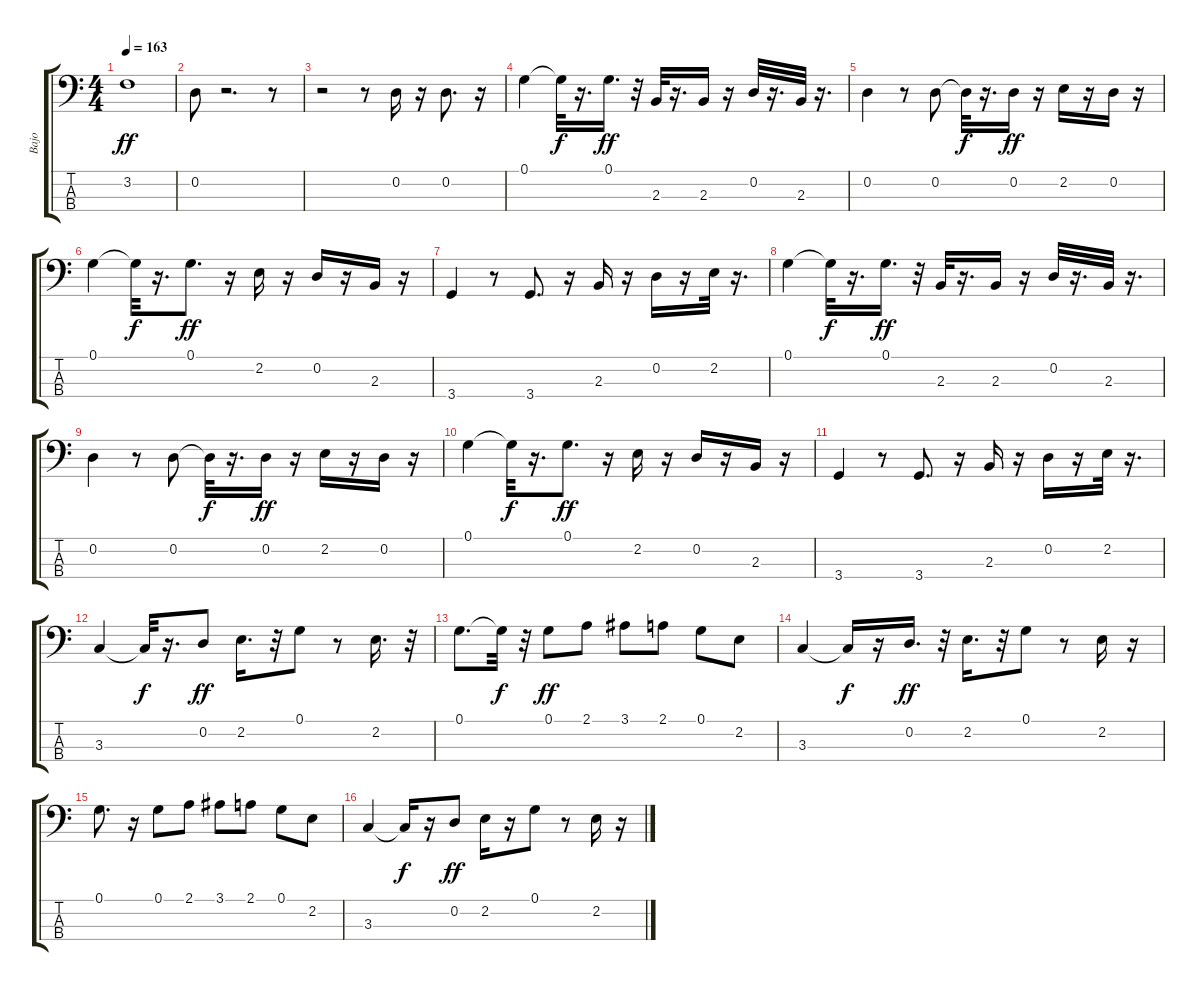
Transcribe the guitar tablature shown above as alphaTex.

\track ("Bajo" "Bajo") {instrument electricbassfinger}
\staff {score tabs}
\tuning (G2 D2 A1 E1) {hide}
\ts (4 4)
\tempo 163
\clef f4
\ks c
3.2.1{dy ff} |
0.2.8 r.2{d} r.8 |
r.2 r.8 0.2.16 r.16 0.2.8{d} r.16 |
0.1.4 0.1{t}.32{dy f} r.16{d} 0.1.16{d dy ff} r.32 2.3.32 r.16{d} 2.3.16 r.16 0.2.32 r.16{d} 2.3.32 r.16{d} |
0.2.4 r.8 0.2.8 0.2{t}.32{dy f} r.16{d} 0.2.16{dy ff} r.16 2.2.16 r.16 0.2.16 r.16 |
0.1.4 0.1{t}.32{dy f} r.16{d} 0.1.8{d dy ff} r.16 2.2.16 r.16 0.2.16 r.16 2.3.16 r.16 |
3.4.4 r.8 3.4.8{d} r.16 2.3.16 r.16 0.2.16 r.16 2.2.32 r.16{d} |
0.1.4 0.1{t}.32{dy f} r.16{d} 0.1.16{d dy ff} r.32 2.3.32 r.16{d} 2.3.16 r.16 0.2.32 r.16{d} 2.3.32 r.16{d} |
0.2.4 r.8 0.2.8 0.2{t}.32{dy f} r.16{d} 0.2.16{dy ff} r.16 2.2.16 r.16 0.2.16 r.16 |
0.1.4 0.1{t}.32{dy f} r.16{d} 0.1.8{d dy ff} r.16 2.2.16 r.16 0.2.16 r.16 2.3.16 r.16 |
3.4.4 r.8 3.4.8{d} r.16 2.3.16 r.16 0.2.16 r.16 2.2.32 r.16{d} |
3.3.4 3.3{t}.32{dy f} r.16{d} 0.2.8{dy ff} 2.2.16{d} r.32 0.1.8 r.8 2.2.16{d} r.32 |
0.1.8{d} 0.1{t}.32{dy f} r.32 0.1.8{dy ff} 2.1.8 3.1.8 2.1.8 0.1.8 2.2.8 |
3.3.4 3.3{t}.16{dy f} r.16 0.2.16{d dy ff} r.32 2.2.16{d} r.32 0.1.8 r.8 2.2.16 r.16 |
0.1.8{d} r.16 0.1.8 2.1.8 3.1.8 2.1.8 0.1.8 2.2.8 |
3.3.4 3.3{t}.16{dy f} r.16 0.2.8{dy ff} 2.2.16 r.16 0.1.8 r.8 2.2.16 r.16
